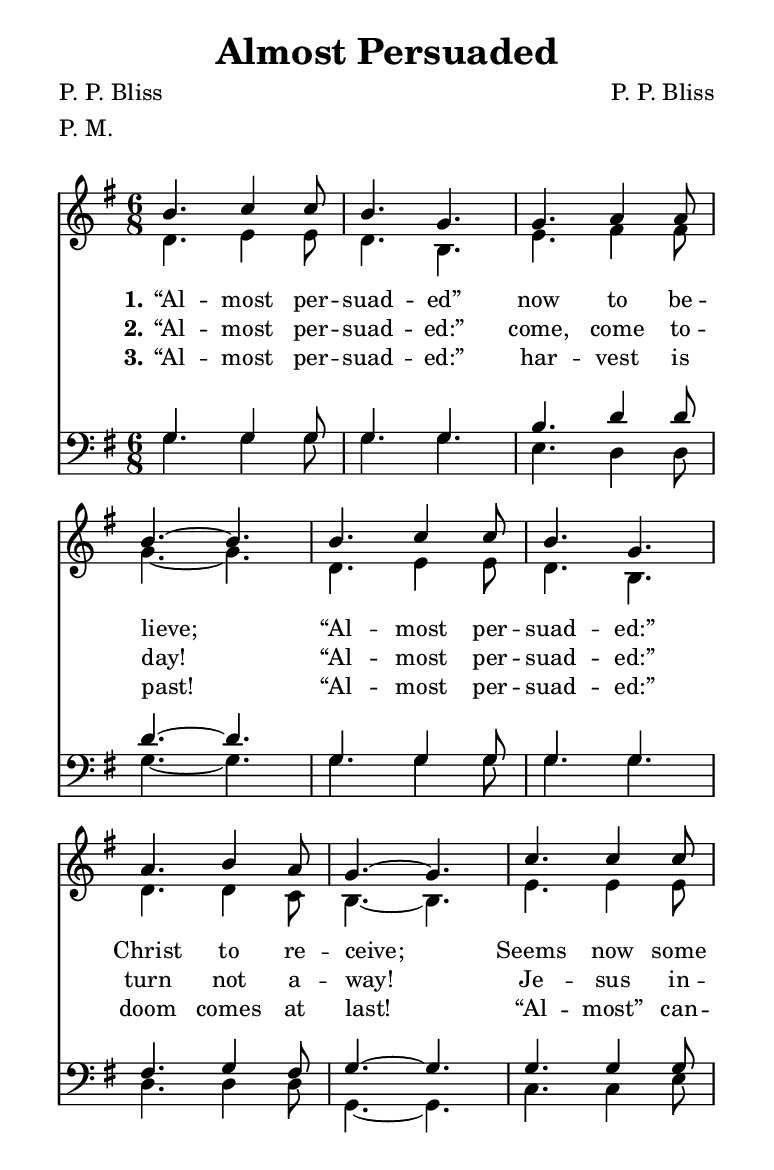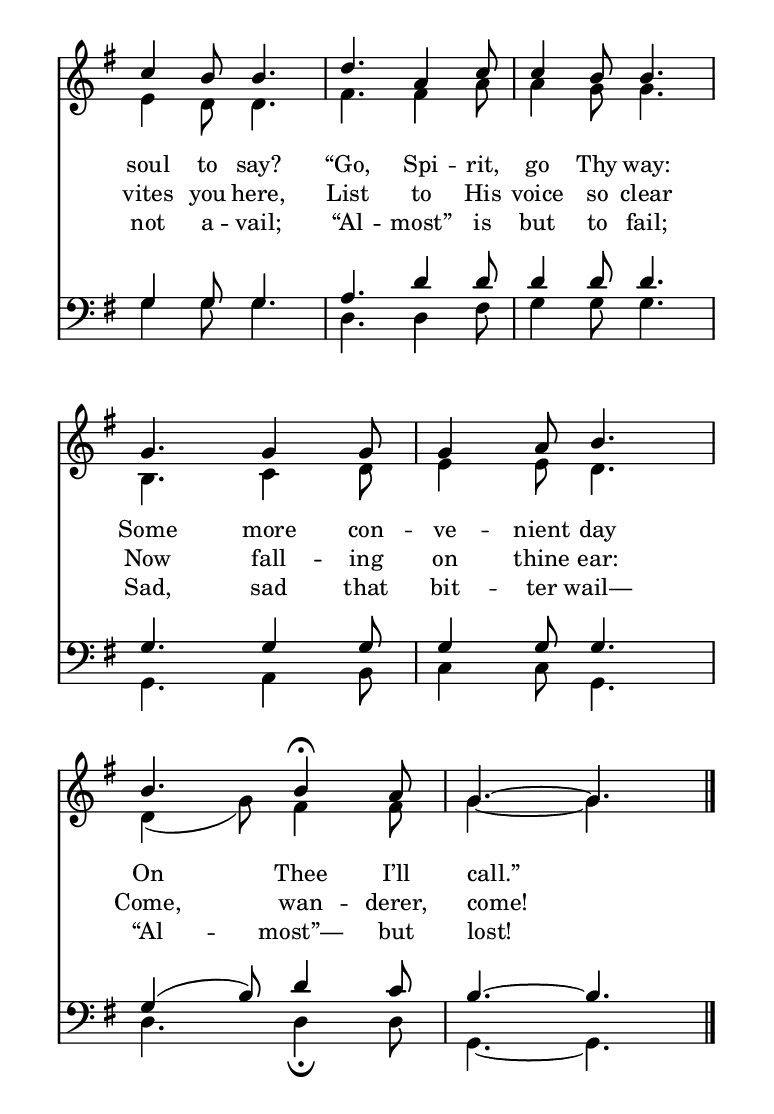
\include "common/global.ily"
\paper {
  \include "common/paper.ily"
  ragged-bottom = ##t
  ragged-last-bottom = ##t
  systems-per-page = 3
  %page-count = ##f
}

\header{
  hymnnumber = "57"
  title = "Almost Persuaded"
  tunename = ""
  meter = "P. M."
  poet = "P. P. Bliss"
  composer = "P. P. Bliss"
  %copyright = ""
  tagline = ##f
}

% for fermata in MIDI
ta = { \tempo 4=80 }
tb = { \tempo 4=40 }

patternAA = { c4.   c4 c8 | c4. c4. }
patternAB = { c4 c8 c4 c8 | c4. c4. }
patternAC = { c4. \tb c4 \ta c8 | c4. c4. }
patternBA = { c4. c4 c8 | c4 c8 c4. }

global = {
  \include "common/overrides.ily"
  \override Staff.TimeSignature.style = #'()
  \time 6/8
  \override Score.MetronomeMark.transparent = ##t % hide all fermata changes too
  \ta
  \key g \major
  %\partial 4
  \autoBeamOff
}

notesSoprano = {
\global
\relative c'' {

  \changePitch \patternAA { b c c | b g | g a a | b ~ b }
  \changePitch \patternAA { b c c | b g | a b a | g ~ g }
  \changePitch \patternBA { c c c | c b b }
  \changePitch \patternBA { d a c | c b b }
  \changePitch \patternBA { g g g | g a b }
  \changePitch \patternAC { b b \fermata a | g ~ g }

  \bar "|."

}
}

notesAlto = {
\global
\relative e' {

  \changePitch \patternAA { d e e | d b | e fis fis | g ~ g }
  \changePitch \patternAA { d e e | d b | d d c | b ~ b }
  \changePitch \patternBA { e e e | e d d }
  \changePitch \patternBA { fis fis a | a g g }
  \changePitch \patternBA { b, c d | e e d }
  \changePitch \patternAB { d( g) fis fis | g ~ g }

}
}

notesTenor = {
\global
\relative a {

  \changePitch \patternAA { g g g | g g | b d d | d ~ d }
  \changePitch \patternAA { g, g g | g g | fis g fis | g ~ g }
  \changePitch \patternBA { g g g | g g g }
  \changePitch \patternBA { a d d | d d d }
  \changePitch \patternBA { g, g g | g g g }
  \changePitch \patternAB { g( b) d c | b ~ b }

}
}

notesBass = {
\global
\relative f {

  \changePitch \patternAA { g g g | g g | e d d | g ~ g }
  \changePitch \patternAA { g g g | g g | d d d | g, ~ g }
  \changePitch \patternBA { c c e | g g g }
  \changePitch \patternBA { d d fis | g g g }
  \changePitch \patternBA { g, a b | c c g }
  \changePitch \patternAC { d' d \fermata d | g, ~ g }

}
}

wordsA = \lyricmode {
\set stanza = "1."

“Al -- most per -- suad -- ed” now to be -- lieve;
“Al -- most per -- suad -- ed:” Christ to re -- ceive;
Seems now some soul to say?
“Go, Spi -- rit, go Thy way:
Some more con -- ve -- nient day
On Thee I’ll call.”

}

wordsB = \lyricmode {
\set stanza = "2."

“Al -- most per -- suad -- ed:” come, come to -- day!
“Al -- most per -- suad -- ed:” turn not a -- way!
Je -- sus in -- vites you here,
List to His voice so clear
Now fall -- ing on thine ear:
Come, wan -- derer, come!

}

wordsC = \lyricmode {
\set stanza = "3."

“Al -- most per -- suad -- ed:” har -- vest is past!
“Al -- most per -- suad -- ed:” doom comes at last!
“Al -- most” can -- not a -- vail;
“Al -- most” is but to fail;
Sad, sad that bit -- ter wail—
“Al -- most”— but lost!

}

\score {
  \context ChoirStaff <<
    \context Staff = upper <<
      \set ChoirStaff.systemStartDelimiter = #'SystemStartBar
      \context Voice  = sopranos { \voiceOne << \notesSoprano >> }
      \context Voice  = altos { \voiceTwo << \notesAlto >> }
      \context Lyrics = one   \lyricsto sopranos \wordsA
      \context Lyrics = two   \lyricsto sopranos \wordsB
      \context Lyrics = three \lyricsto sopranos \wordsC
    >>
    \context Staff = men <<
      \clef bass
      \context Voice  = tenors { \voiceOne << \notesTenor >> }
      \context Voice  = basses { \voiceTwo << \notesBass >> }
    >>
  >>
  \layout {
    \include "common/layout.ily"
  }
  \midi{
    \include "common/midi.ily"
  }
}

\version "2.18.0"  % necessary for upgrading to future LilyPond versions.

% vi:set et ts=2 sw=2 ai nocindent syntax=lilypond:
